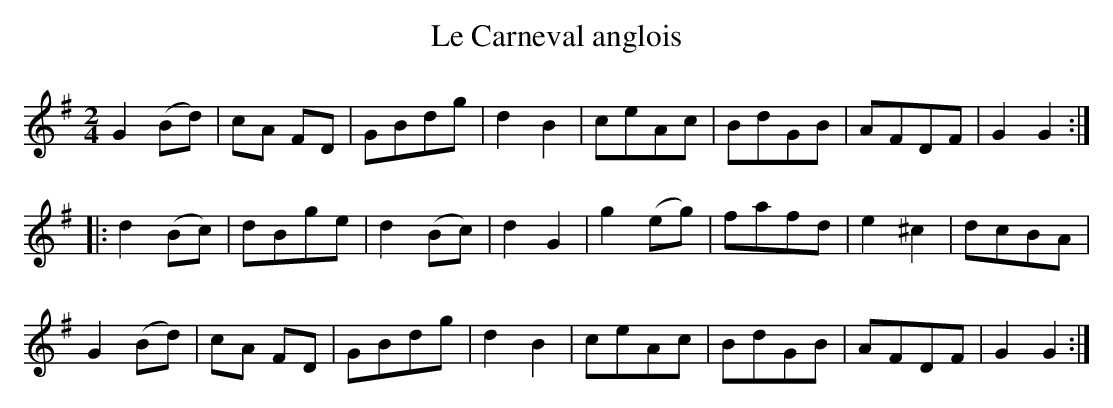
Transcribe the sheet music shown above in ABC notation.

X:1
T:Le Carneval anglois
K:Gmaj
M:2/4
L:1/8
G2 (Bd)|cA FD|GBdg|d2 B2|ceAc|BdGB|AFDF|G2 G2:|
|:d2 (Bc)|dBge|d2 (Bc)|d2 G2|g2 (eg)|fafd|e2 ^c2|dcBA|
G2 (Bd)|cA FD|GBdg|d2 B2|ceAc|BdGB|AFDF|G2 G2:|]
